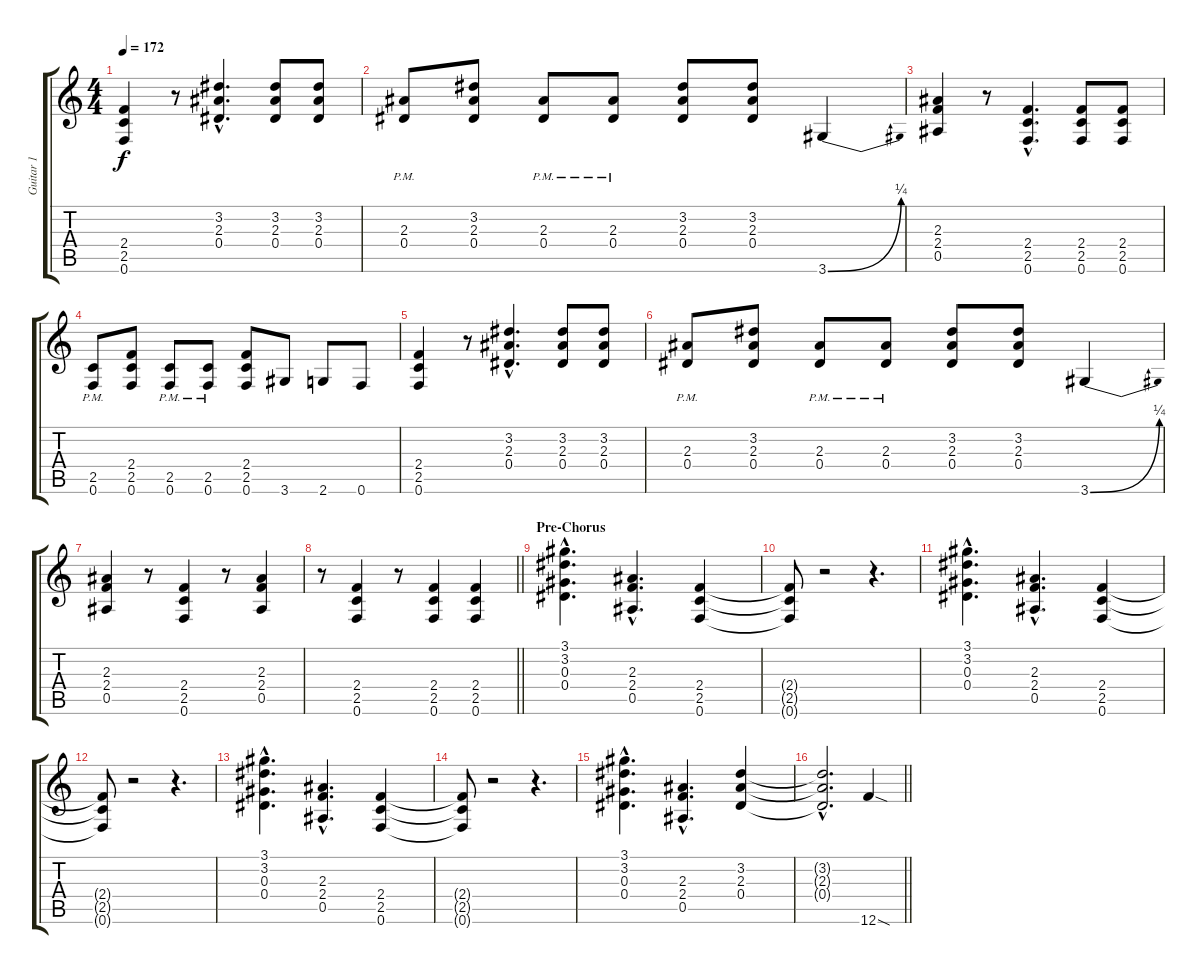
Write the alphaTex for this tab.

\track ("Guitar 1" "Guitar 1") {instrument distortionguitar}
\staff {score tabs}
\tuning (F4 C4 Ab3 Eb3 Bb2 F2) {hide}
\ts (4 4)
\tempo 172
\clef g2
\ks c
(2.4 2.5 0.6).4{dy f} r.8 (3.2{hac} 2.3{hac} 0.4{hac}).4{d} (3.2 2.3 0.4).8 (3.2 2.3 0.4).8 |
(2.3{pm} 0.4{pm}).8 (3.2 2.3 0.4).8 (2.3{pm} 0.4{pm}).8 (2.3{pm} 0.4{pm}).8 (3.2 2.3 0.4).8 (3.2 2.3 0.4).8 3.6{be (bend 0 0 60 1)}.4 |
(2.3 2.4 0.5).4 r.8 (2.4{hac} 2.5{hac} 0.6{hac}).4{d} (2.4 2.5 0.6).8 (2.4 2.5 0.6).8 |
(2.5{pm} 0.6{pm}).8 (2.4 2.5 0.6).8 (2.5{pm} 0.6{pm}).8 (2.5{pm} 0.6{pm}).8 (2.4 2.5 0.6).8 3.6.8 2.6.8 0.6.8 |
(2.4 2.5 0.6).4 r.8 (3.2{hac} 2.3{hac} 0.4{hac}).4{d} (3.2 2.3 0.4).8 (3.2 2.3 0.4).8 |
(2.3{pm} 0.4{pm}).8 (3.2 2.3 0.4).8 (2.3{pm} 0.4{pm}).8 (2.3{pm} 0.4{pm}).8 (3.2 2.3 0.4).8 (3.2 2.3 0.4).8 3.6{be (bend 0 0 60 1)}.4 |
(2.3 2.4 0.5).4 r.8 (2.4 2.5 0.6).4 r.8 (2.3 2.4 0.5).4 |
\barLineRight lightlight
r.8 (2.4 2.5 0.6).4 r.8 (2.4 2.5 0.6).4 (2.4 2.5 0.6).4 |
\section ("" "Pre-Chorus")
(3.1{hac} 3.2{hac} 0.3{hac} 0.4{hac}).4{d} (2.3{hac} 2.4{hac} 0.5{hac}).4{d} (2.4 2.5 0.6).4 |
(2.4{t} 2.5{t} 0.6{t}).8 r.2 r.4{d} |
(3.1{hac} 3.2{hac} 0.3{hac} 0.4{hac}).4{d} (2.3{hac} 2.4{hac} 0.5{hac}).4{d} (2.4 2.5 0.6).4 |
(2.4{t} 2.5{t} 0.6{t}).8 r.2 r.4{d} |
(3.1{hac} 3.2{hac} 0.3{hac} 0.4{hac}).4{d} (2.3{hac} 2.4{hac} 0.5{hac}).4{d} (2.4 2.5 0.6).4 |
(2.4{t} 2.5{t} 0.6{t}).8 r.2 r.4{d} |
(3.1{hac} 3.2{hac} 0.3{hac} 0.4{hac}).4{d} (2.3{hac} 2.4{hac} 0.5{hac}).4{d} (3.2 2.3 0.4).4 |
\barLineRight lightlight
(3.2{hac t} 2.3{hac t} 0.4{hac t}).2{d} 12.6{sod}.4
